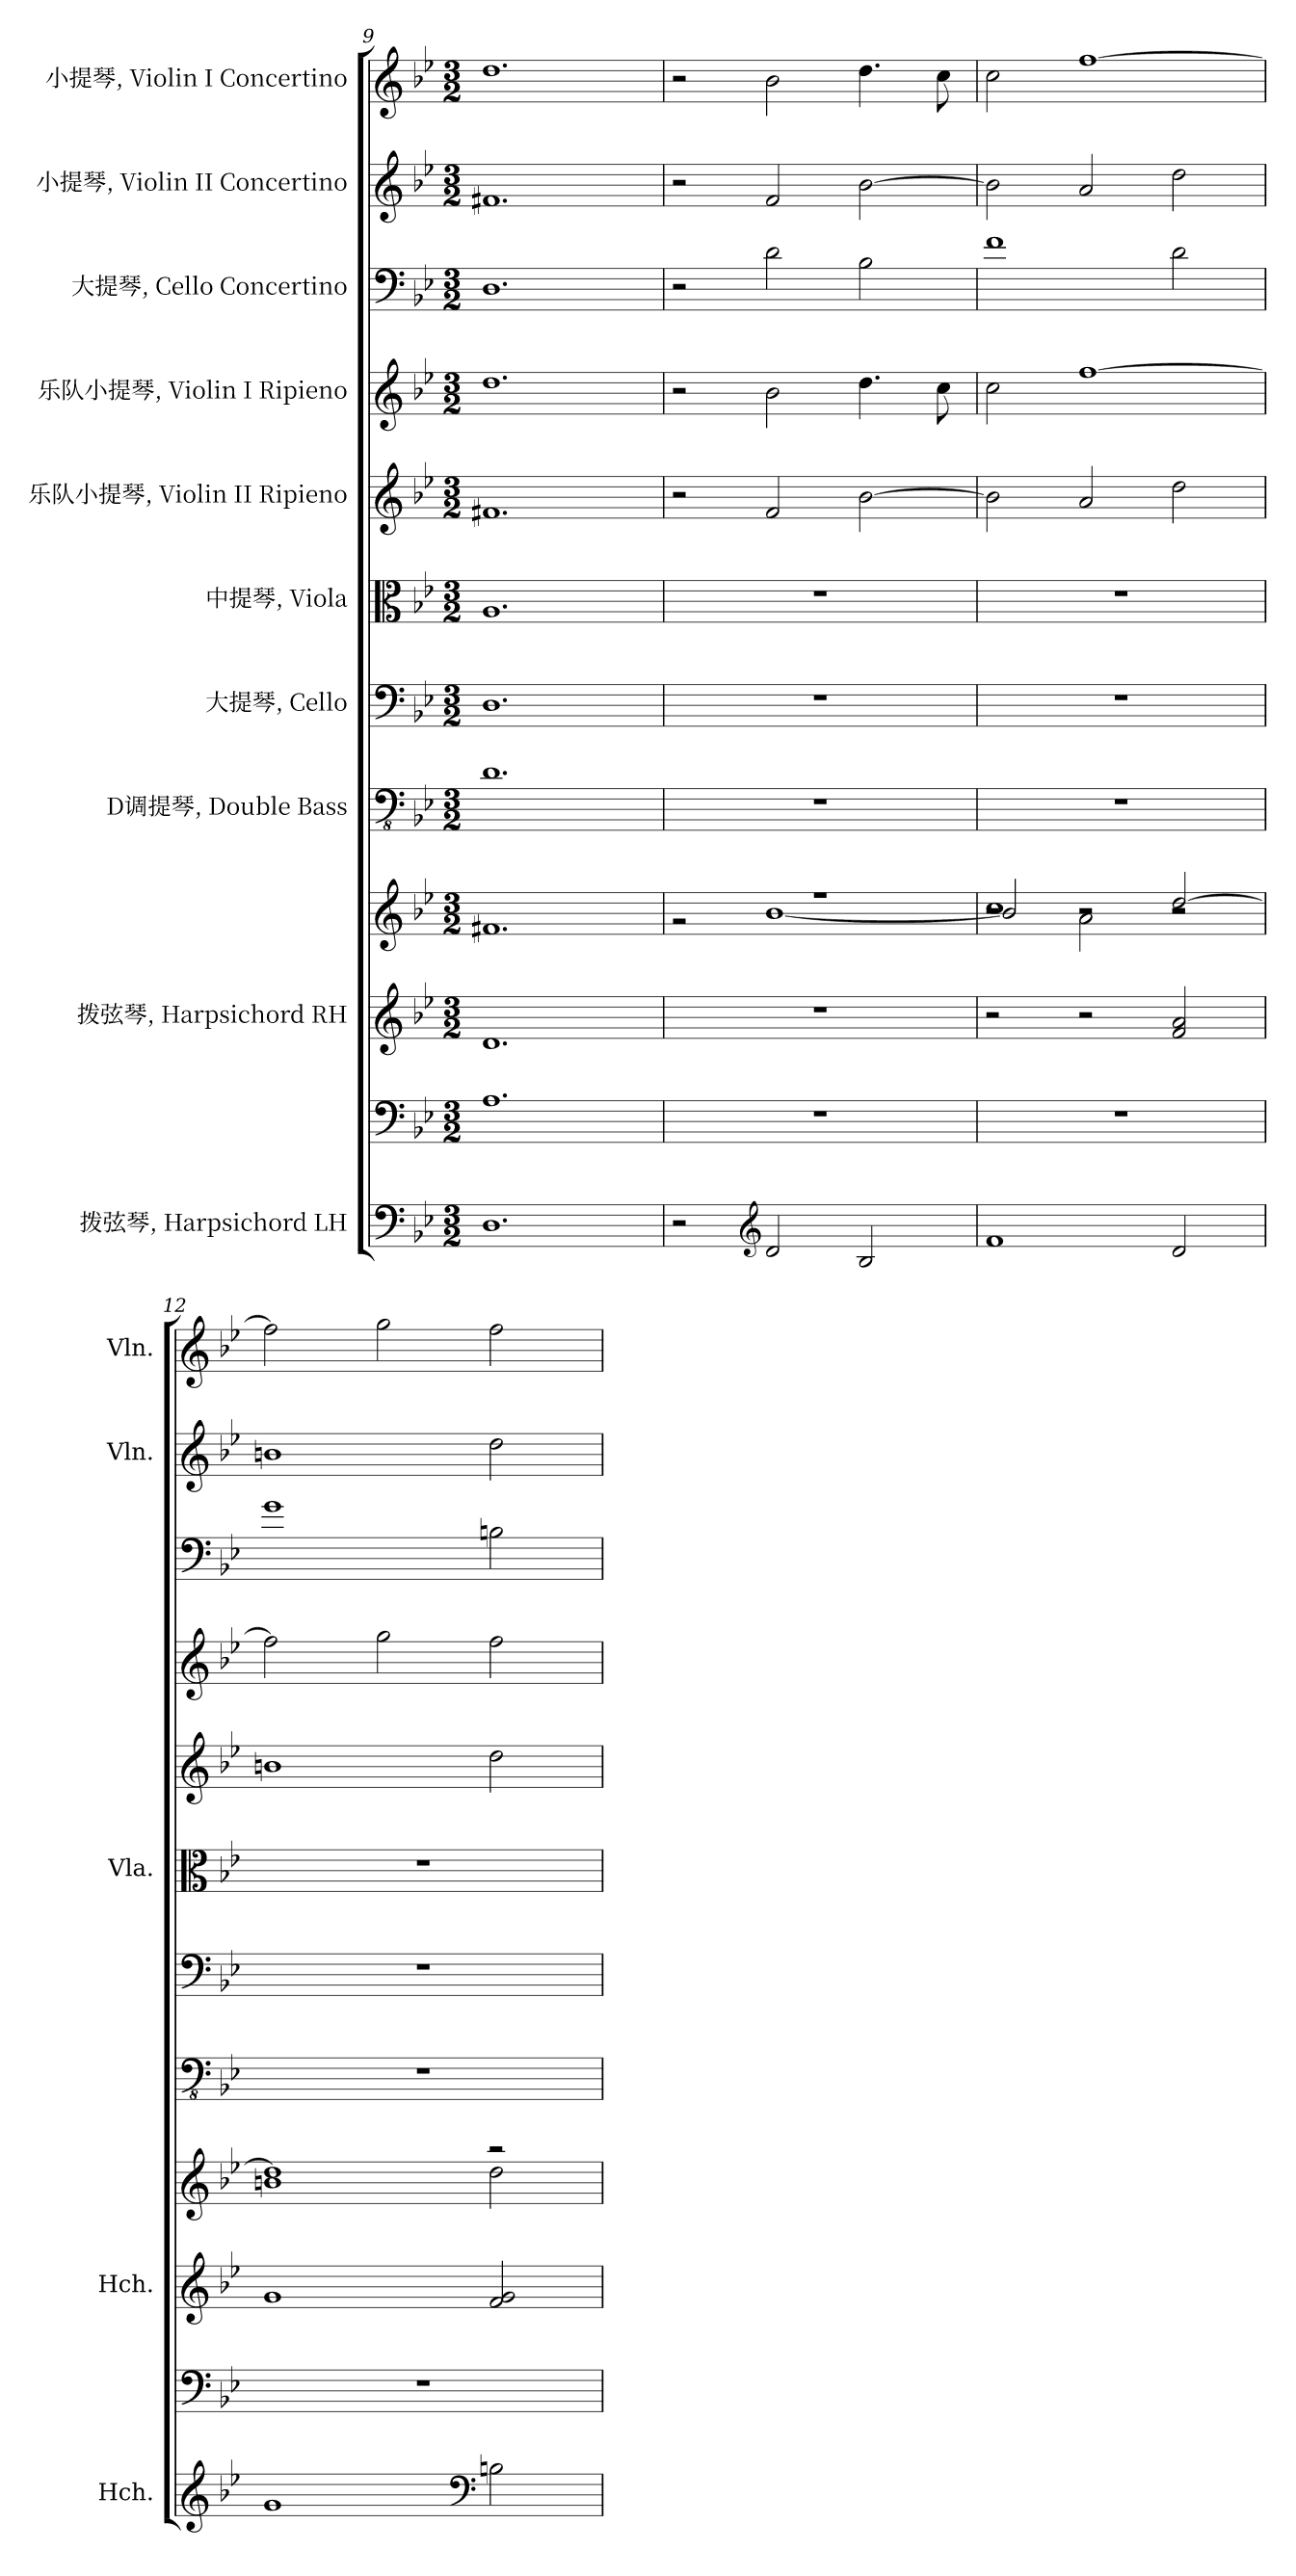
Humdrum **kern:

**kern	**kern	**kern	**kern	**kern	**kern	**kern	**kern	**kern	**kern	**kern	**kern
*part10	*part10	*part9	*part9	*part8	*part7	*part6	*part5	*part4	*part3	*part2	*part1
*staff12	*staff11	*staff10	*staff9	*staff8	*staff7	*staff6	*staff5	*staff4	*staff3	*staff2	*staff1
*I"拨弦琴, Harpsichord LH	*	*I"拨弦琴, Harpsichord RH	*	*I"D调提琴, Double Bass	*I"大提琴, Cello	*I"中提琴, Viola	*I"乐队小提琴, Violin II Ripieno	*I"乐队小提琴, Violin I Ripieno	*I"大提琴, Cello Concertino	*I"小提琴, Violin II Concertino	*I"小提琴, Violin I Concertino
*I'Hch.	*	*I'Hch.	*	*	*	*I'Vla.	*	*	*	*I'Vln.	*I'Vln.
*clefF4	*clefF4	*clefG2	*clefG2	*clefFv4	*clefF4	*clefC3	*clefG2	*clefG2	*clefF4	*clefG2	*clefG2
*	*	*	*	*ITrd7c12	*	*	*	*	*	*	*
*k[b-e-]	*k[b-e-]	*k[b-e-]	*k[b-e-]	*k[b-e-]	*k[b-e-]	*k[b-e-]	*k[b-e-]	*k[b-e-]	*k[b-e-]	*k[b-e-]	*k[b-e-]
*M3/2	*M3/2	*M3/2	*M3/2	*M3/2	*M3/2	*M3/2	*M3/2	*M3/2	*M3/2	*M3/2	*M3/2
=9	=9	=9	=9	=9	=9	=9	=9	=9	=9	=9	=9
1.D	1.A	1.d	1.f#X	1.DD	1.D	1.A	1.f#X	1.dd	1.D	1.f#X	1.dd
!!LO:PB:g=z
=10	=10	=10	=10	=10	=10	=10	=10	=10	=10	=10	=10
*	*	*	*	*	*	*	*	*	*	*	*MM96
*	*	*	*^	*	*	*	*	*	*	*	*
2r	1.r	1.r	1.r	2r	1.r	1.r	1.r	2r	2r	2r	2r	2r
*clefG2	*	*	*	*	*	*	*	*	*	*	*	*
2d/	.	.	.	[1b-	.	.	.	2f/	2b-\	2d\	2f/	2b-\
2B-/	.	.	.	.	.	.	.	[2b-\	4.dd\	2B-\	[2b-\	4.dd\
.	.	.	.	.	.	.	.	.	8cc\	.	.	8cc\
=11	=11	=11	=11	=11	=11	=11	=11	=11	=11	=11	=11	=11
*	*	*	*	*^	*	*	*	*	*	*	*	*
1f	1.r	2r	1cc	2r	2b-/]	1.r	1.r	1.r	2b-\]	2cc\	1f	2b-\]	2cc\
.	.	2r	.	2a\	2r	.	.	.	2a/	[1ff	.	2a/	[1ff
2d/	.	2f/ 2a/	[2dd/	2r	2r	.	.	.	2dd\	.	2d\	2dd\	.
*	*	*	*	*v	*v	*	*	*	*	*	*	*	*
=12	=12	=12	=12	=12	=12	=12	=12	=12	=12	=12	=12	=12
1g	1.r	1g	1dd]	1bn	1.r	1.r	1.r	1bn	2ff\]	1g	1bn	2ff\]
.	.	.	.	.	.	.	.	.	2gg\	.	.	2gg\
*clefF4	*	*	*	*	*	*	*	*	*	*	*	*
2Bn\	.	2f/ 2g/	2r	2dd\	.	.	.	2dd\	2ff\	2Bn\	2dd\	2ff\
*	*	*	*v	*v	*	*	*	*	*	*	*	*
=	=	=	=	=	=	=	=	=	=	=	=
*-	*-	*-	*-	*-	*-	*-	*-	*-	*-	*-	*-
